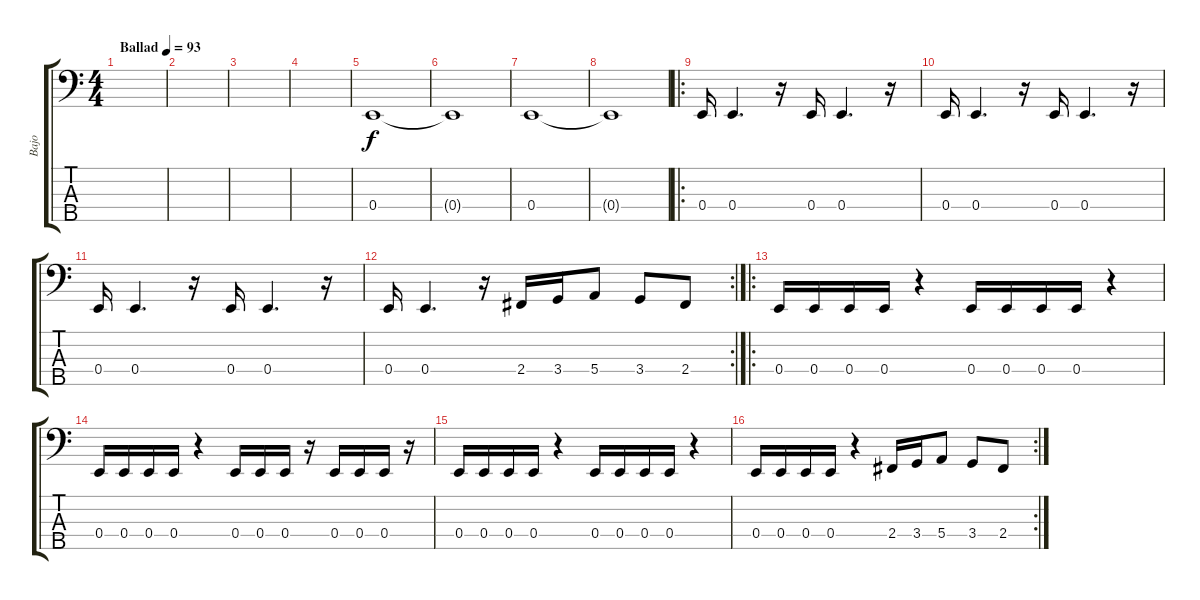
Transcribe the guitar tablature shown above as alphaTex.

\track ("Bajo" "Bajo") {instrument electricbasspick}
\staff {score tabs}
\tuning (G2 D2 A1 E1 B0) {hide}
\ts (4 4)
\tempo (93 "Ballad")
\clef f4
\ks c
|
|
|
|
0.4.1 |
0.4{t}.1 |
0.4.1 |
0.4{t}.1 |
\ro
0.4.16 0.4.4{d} r.16 0.4.16 0.4.4{d} r.16 |
0.4.16 0.4.4{d} r.16 0.4.16 0.4.4{d} r.16 |
0.4.16 0.4.4{d} r.16 0.4.16 0.4.4{d} r.16 |
\rc 2
0.4.16 0.4.4{d} r.16 2.4.16 3.4.16 5.4.8 3.4.8 2.4.8 |
\ro
0.4.16 0.4.16 0.4.16 0.4.16 r.4 0.4.16 0.4.16 0.4.16 0.4.16 r.4 |
0.4.16 0.4.16 0.4.16 0.4.16 r.4 0.4.16 0.4.16 0.4.16 r.16 0.4.16 0.4.16 0.4.16 r.16 |
0.4.16 0.4.16 0.4.16 0.4.16 r.4 0.4.16 0.4.16 0.4.16 0.4.16 r.4 |
\rc 2
0.4.16 0.4.16 0.4.16 0.4.16 r.4 2.4.16 3.4.16 5.4.8 3.4.8 2.4.8
